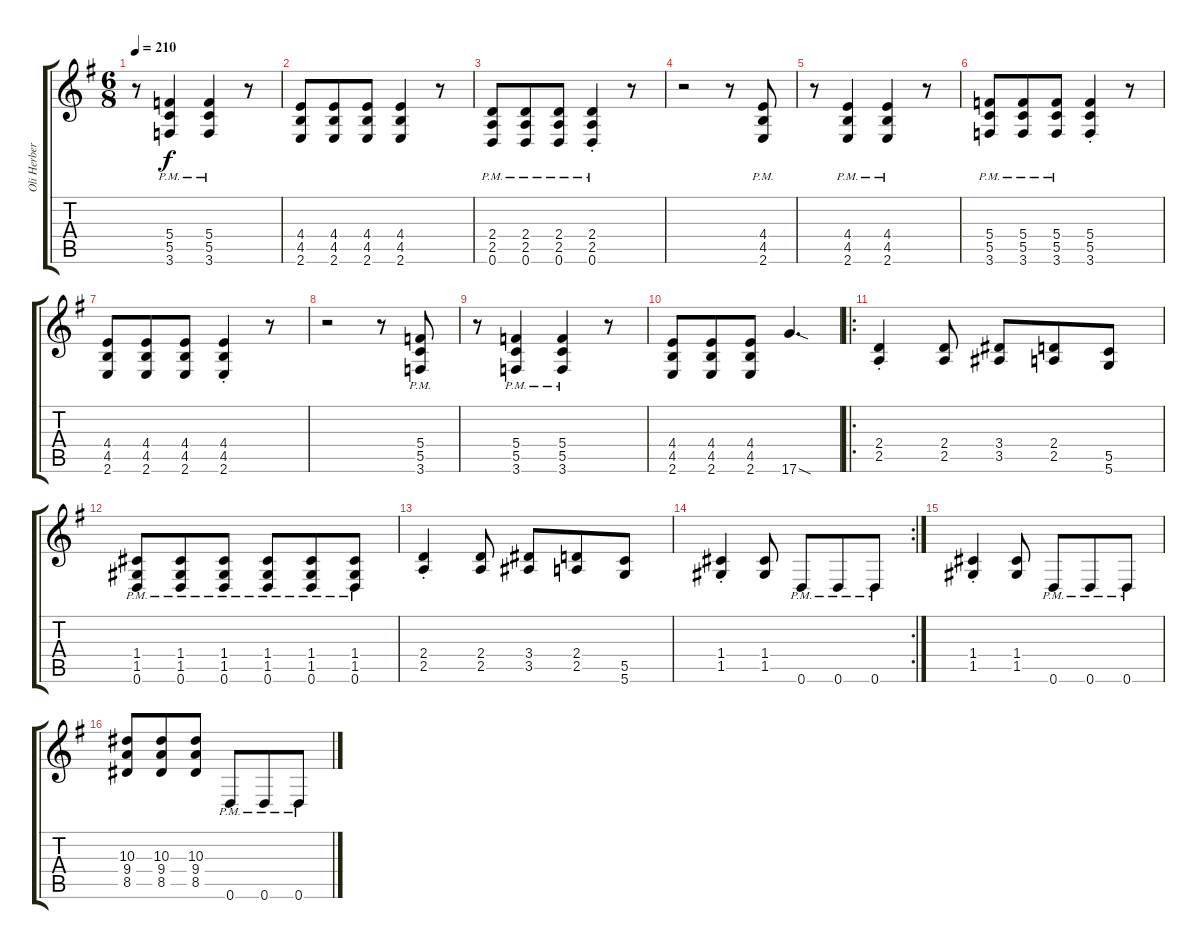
\track ("Oli Herbert" "Oli Herber") {instrument distortionguitar}
\staff {score tabs}
\tuning (D4 A3 F3 C3 G2 D2) {hide}
\ts (6 8)
\tempo 210
\clef g2
\ks g
r.8{dy f} (5.4{pm} 5.5{pm} 3.6{pm}).4 (5.4{pm} 5.5{pm} 3.6{pm}).4 r.8 |
(4.4 4.5 2.6).8 (4.4 4.5 2.6).8 (4.4 4.5 2.6).8 (4.4 4.5 2.6).4 r.8 |
(2.4{pm} 2.5{pm} 0.6{pm}).8 (2.4{pm} 2.5{pm} 0.6{pm}).8 (2.4{pm} 2.5{pm} 0.6{pm}).8 (2.4{pm st} 2.5{pm st} 0.6{pm st}).4 r.8 |
r.2 r.8 (4.4{pm} 4.5{pm} 2.6{pm}).8 |
r.8 (4.4{pm} 4.5{pm} 2.6{pm}).4 (4.4{pm} 4.5{pm} 2.6{pm}).4 r.8 |
(5.4{pm} 5.5{pm} 3.6{pm}).8 (5.4{pm} 5.5{pm} 3.6{pm}).8 (5.4{pm} 5.5{pm} 3.6{pm}).8 (5.4{st} 5.5{st} 3.6{st}).4 r.8 |
(4.4 4.5 2.6).8 (4.4 4.5 2.6).8 (4.4 4.5 2.6).8 (4.4{st} 4.5{st} 2.6{st}).4 r.8 |
r.2 r.8 (5.4{pm} 5.5{pm} 3.6{pm}).8 |
r.8 (5.4{pm} 5.5{pm} 3.6{pm}).4 (5.4{pm} 5.5{pm} 3.6{pm}).4 r.8 |
(4.4 4.5 2.6).8 (4.4 4.5 2.6).8 (4.4 4.5 2.6).8 17.6{sod}.4{d} |
\ro
(2.4{st} 2.5{st}).4 (2.4 2.5).8 (3.4 3.5).8 (2.4 2.5).8 (5.5 5.6).8 |
(1.4{pm} 1.5{pm} 0.6{pm}).8 (1.4{pm} 1.5{pm} 0.6{pm}).8 (1.4{pm} 1.5{pm} 0.6{pm}).8 (1.4{pm} 1.5{pm} 0.6{pm}).8 (1.4{pm} 1.5{pm} 0.6{pm}).8 (1.4{pm} 1.5{pm} 0.6{pm}).8 |
(2.4{st} 2.5{st}).4 (2.4 2.5).8 (3.4 3.5).8 (2.4 2.5).8 (5.5 5.6).8 |
\rc 2
(1.4{st} 1.5{st}).4 (1.4 1.5).8 0.6{pm}.8 0.6{pm}.8 0.6{pm}.8 |
(1.4{st} 1.5{st}).4 (1.4 1.5).8 0.6{pm}.8 0.6{pm}.8 0.6{pm}.8 |
(10.3 9.4 8.5).8 (10.3 9.4 8.5).8 (10.3 9.4 8.5).8 0.6{pm}.8 0.6{pm}.8 0.6{pm}.8
